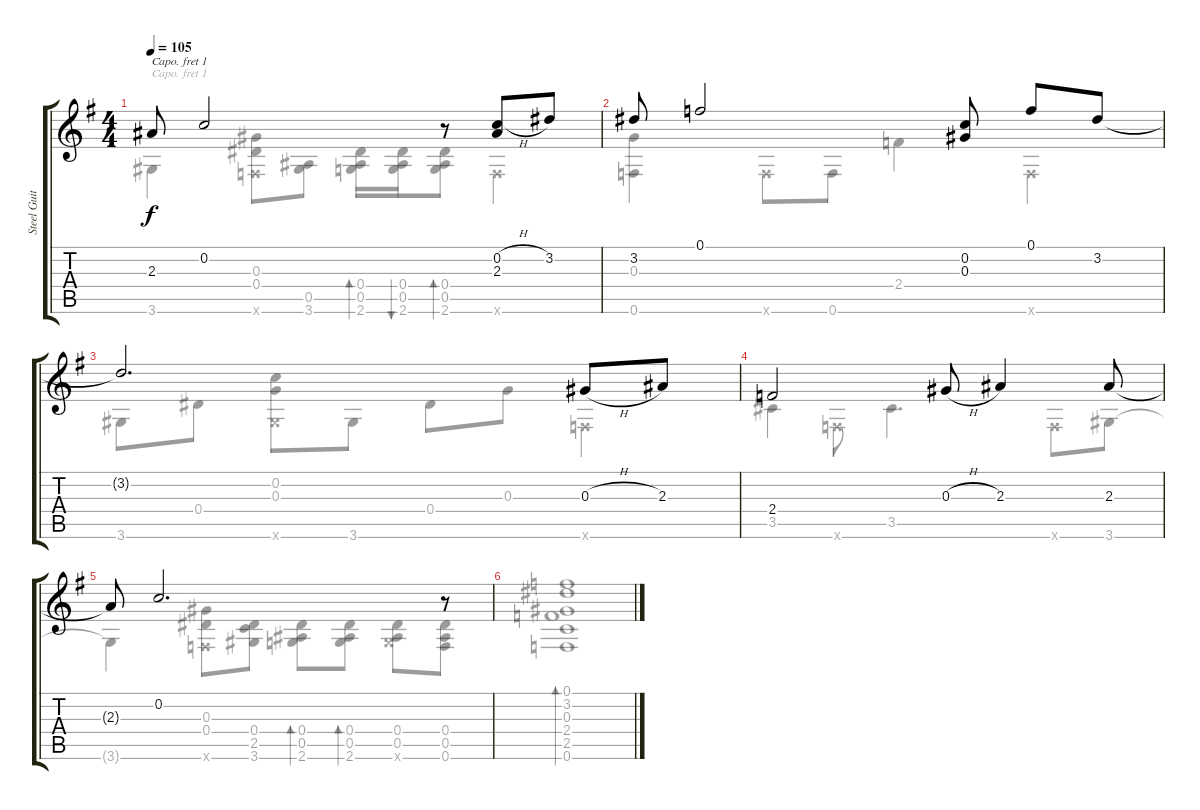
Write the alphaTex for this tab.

\track ("Steel Guitar" "Steel Guit") {instrument acousticguitarsteel}
\staff {score tabs}
\capo 1
\tuning (E4 B3 G3 D3 A2 E2) {hide}
\voice
\ts (4 4)
\tempo 105
\clef g2
\ks eminor
2.3{t}.8{dy f} 0.2.2 r.8 (0.2{h} 2.3).8 3.2.8 |
3.2.8 0.1.2 (0.2 0.3).8 0.1.8 3.2.8 |
3.2{t}.2{d} 0.3{h}.8 2.3.8 |
2.4.2 0.3{h}.8 2.3.4 2.3.8 |
2.3{t}.8 0.2.2{d} r.8 |
\voice
\clef g2
\ottava regular
\simile none
\ks eminor
3.6{t}.4{dy f} (0.3 0.4 0.6{x}).8 (0.5 3.6).8 (0.4 0.5 2.6).16{bd 30} (0.4 0.5 2.6).16{bu 30} (0.4 0.5 2.6).8{bd 30} 0.6{x}.4 |
(0.3 0.6).4 0.6{x}.8 0.6.8 2.4.4 0.6{x}.4 |
3.6.8 0.4.8 (0.2 0.3 3.6{x}).8 3.6.8 0.4.8 0.3.8 0.6{x}.4 |
3.5.4 0.6{x}.8 3.5.4{d} 0.6{x}.8 3.6.8 |
3.6{t}.4 (0.3 0.4 0.6{x}).8 (0.4 2.5 3.6).8 (0.4 0.5 2.6).8{bd 30} (0.4 0.5 2.6).8{bd 30} (0.4 0.5 2.6{x}).8 (0.4 0.5 0.6).8 |
(0.1 3.2 0.3 2.4 2.5 0.6).1{bd 30}
